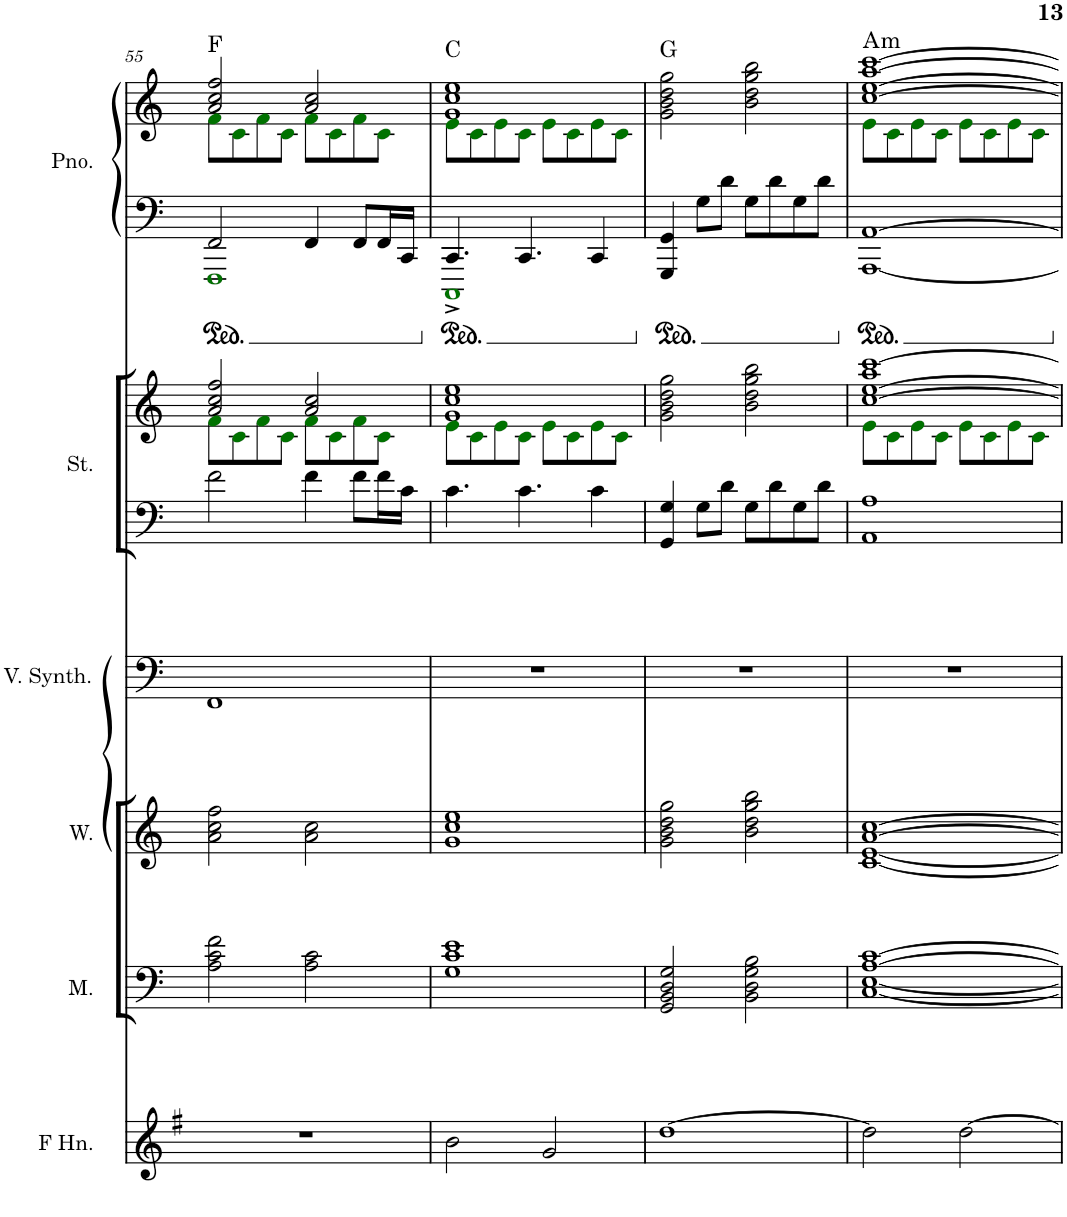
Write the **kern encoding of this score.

**kern	**kern	**kern	**kern	**kern	**kern	**kern	**kern	**harte
*part6	*part5	*part4	*part3	*part2	*part2	*part1	*part1	*part1
*staff8	*staff7	*staff6	*staff5	*staff4	*staff3	*staff2	*staff1	*
*I"Horn in F	*I"Men	*I"Women	*I"Vox Synthesizer 2	*I"Strings	*	*I"Piano	*	*
*	*I'M.	*I'W.	*I'V. Synth.	*I'St.	*	*I'Pno.	*	*
!!LO:PB:g=z
*clefG2	*clefF4	*clefG2	*clefF4	*clefF4	*clefG2	*clefF4	*clefG2	*
*Trd4c7	*	*	*	*	*	*	*	*
*k[f#]	*k[]	*k[]	*k[]	*k[]	*k[]	*k[]	*k[]	*
*M4/4	*M4/4	*M4/4	*M4/4	*M4/4	*M4/4	*M4/4	*M4/4	*
=55	=55	=55	=55	=55	=55	=55	=55	=55
*	*	*	*	*	*^	*^	*^	*
1r	2A\ 2c\ 2f\	2a\ 2cc\ 2ff\	1FF	2f\	2a/^ 2cc/^ 2ff/^	8fi\L	2FF/	1FFF^i	2a/^ 2cc/^ 2ff/^	8fi\L	F:maj
.	.	.	.	.	.	8ci\	.	.	.	8ci\	.
.	.	.	.	.	.	8fi\	.	.	.	8fi\	.
.	.	.	.	.	.	8ci\J	.	.	.	8ci\J	.
.	2A\ 2c\	2a\ 2cc\	.	4f\	2a/^ 2cc/^	8fi\L	4FF/	.	2a/^ 2cc/^	8fi\L	.
.	.	.	.	.	.	8ci\	.	.	.	8ci\	.
.	.	.	.	8f\L	.	8fi\	8FF/L	.	.	8fi\	.
.	.	.	.	16f\L	.	8ci\J	16FF/L	.	.	8ci\J	.
.	.	.	.	16c\JJ	.	.	16CC/JJ	.	.	.	.
=56	=56	=56	=56	=56	=56	=56	=56	=56	=56	=56	=56
2b\	1G 1c 1e	1g 1cc 1ee	1r	4.c\	1g^ 1cc^ 1ee^	8ei\L	4.CC/	1CCC^i	1g^ 1cc^ 1ee^	8ei\L	C:maj
.	.	.	.	.	.	8ci\	.	.	.	8ci\	.
.	.	.	.	.	.	8ei\	.	.	.	8ei\	.
.	.	.	.	4.c\	.	8ci\J	4.CC^/	.	.	8ci\J	.
2g/	.	.	.	.	.	8ei\L	.	.	.	8ei\L	.
.	.	.	.	.	.	8ci\	.	.	.	8ci\	.
.	.	.	.	4c\	.	8ei\	4CC^/	.	.	8ei\	.
.	.	.	.	.	.	8ci\J	.	.	.	8ci\J	.
*	*	*	*	*	*v	*v	*	*	*	*	*
*	*	*	*	*	*	*v	*v	*	*	*
*	*	*	*	*	*	*	*v	*v	*
=57	=57	=57	=57	=57	=57	=57	=57	=57
[1dd	2GG/^ 2BB/^ 2D/^ 2G/^	2g\ 2b\ 2dd\ 2gg\	1r	4GG/^ 4G/^	2g\^ 2b\^ 2dd\^ 2gg\^	4GGG/^ 4GG/^	2g\^ 2b\^ 2dd\^ 2gg\^	G:maj
.	.	.	.	8G\L	.	8G\L	.	.
.	.	.	.	8d\J	.	8d\J	.	.
.	2BB\^ 2D\^ 2G\^ 2B\^	2b\ 2dd\ 2gg\ 2bb\	.	8G\L	2b\^ 2dd\^ 2gg\^ 2bb\^	8G\L	2b\^ 2dd\^ 2gg\^ 2bb\^	.
.	.	.	.	8d\	.	8d\	.	.
.	.	.	.	8G\	.	8G\	.	.
.	.	.	.	8d\J	.	8d\J	.	.
=58	=58	=58	=58	=58	=58	=58	=58	=58
*	*	*	*	*	*^	*	*^	*
!	!	!	!	!	!	!	!	!	!	!LO:H:kt=m
2dd\]	[1C [1E [1A [1c	[1c [1e [1a [1cc	1r	1AA 1A	[1cc^ [1ee^ 1aa^ [1ccc^	8ei\L	[1AAA [1AA	[1cc^ [1ee^ [1aa^ [1ccc^	8ei\L	A:min
.	.	.	.	.	.	8ci\	.	.	8ci\	.
.	.	.	.	.	.	8ei\	.	.	8ei\	.
.	.	.	.	.	.	8ci\J	.	.	8ci\J	.
[2dd\	.	.	.	.	.	8ei\L	.	.	8ei\L	.
.	.	.	.	.	.	8ci\	.	.	8ci\	.
.	.	.	.	.	.	8ei\	.	.	8ei\	.
.	.	.	.	.	.	8ci\J	.	.	8ci\J	.
*	*	*	*	*	*v	*v	*	*v	*v	*
=	=	=	=	=	=	=	=	=
*-	*-	*-	*-	*-	*-	*-	*-	*-
